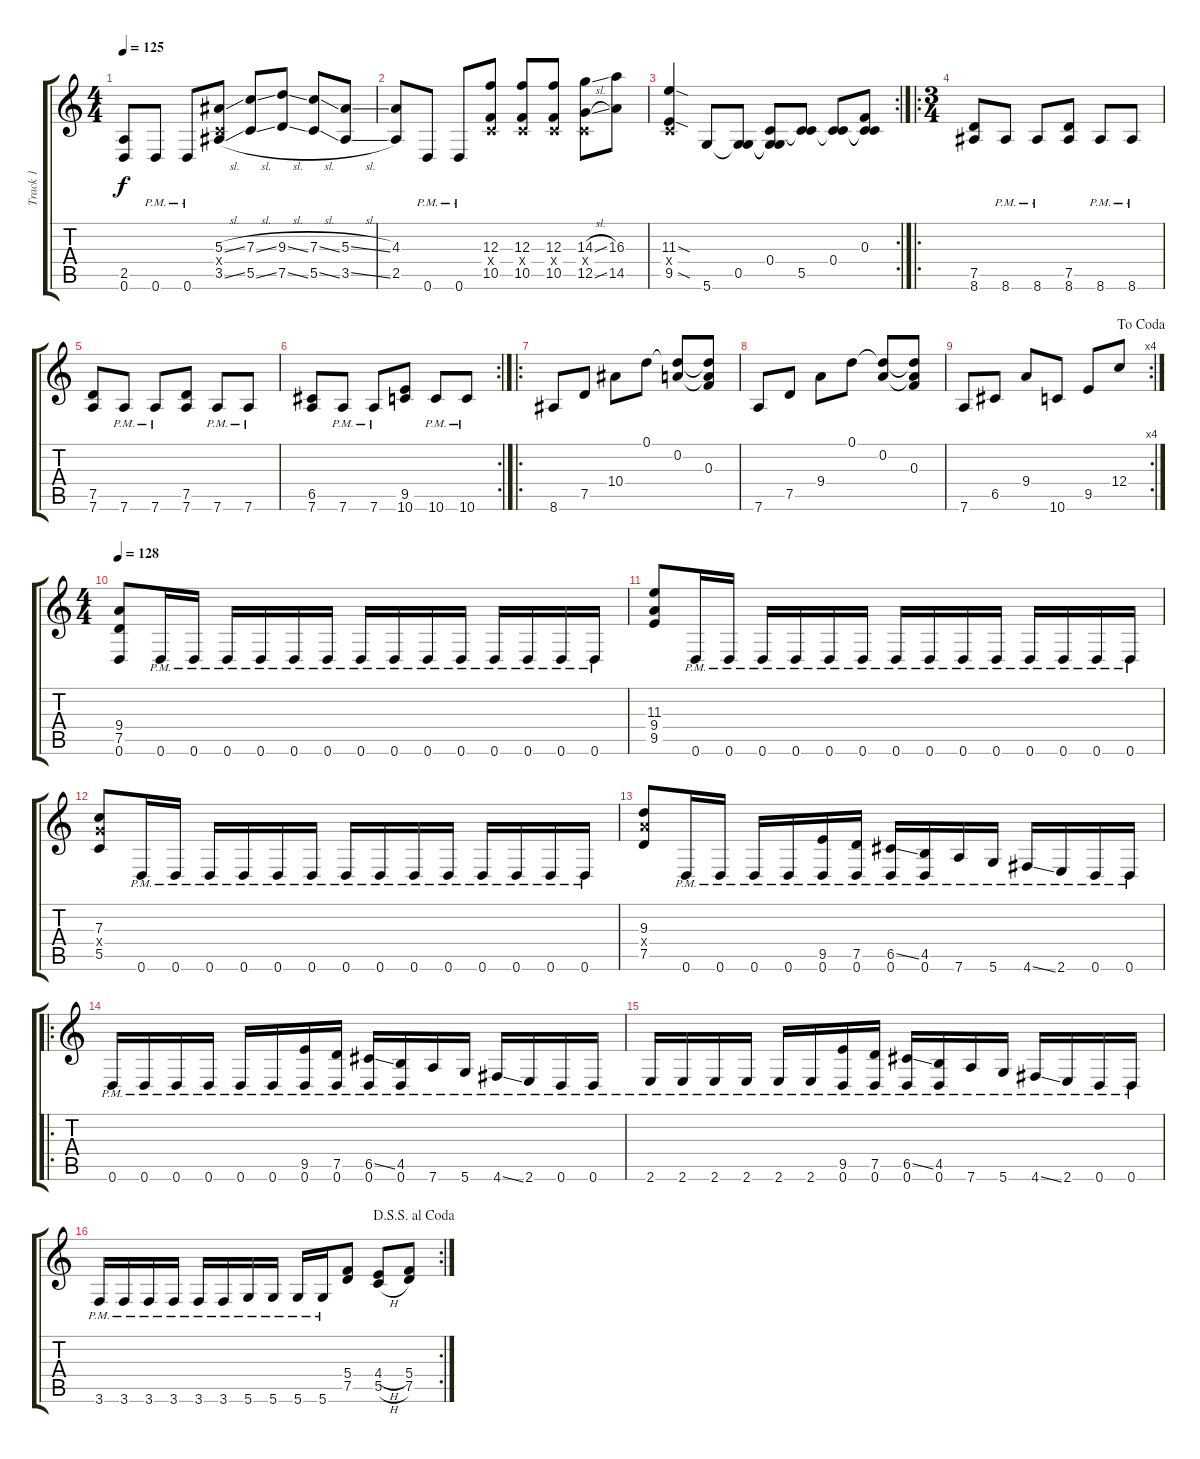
\track ("Track 1" "Track 1") {instrument distortionguitar}
\staff {score tabs}
\tuning (D4 A3 F3 C3 G2 D2) {hide}
\ts (4 4)
\tempo 125
\clef g2
\ks c
(2.5 0.6).8{dy f} 0.6{pm}.8 0.6{pm}.8 (5.3{sl} 0.4{x} 3.5{sl}).8 (7.3{sl} 5.5{sl}).8 (9.3{sl} 7.5{sl}).8 (7.3{sl} 5.5{sl}).8 (5.3{sl} 3.5{sl}).8 |
(4.3 2.5).8 0.6{pm}.8 0.6{pm}.8 (12.3 0.4{x} 10.5).8 (12.3 0.4{x} 10.5).8 (12.3 0.4{x} 10.5).8 (14.3{sl} 0.4{x} 12.5{sl}).8 (16.3 14.5).8 |
\rc 2
(11.3{sod} 0.4{x} 9.5{sod}).4 5.6.8 (0.5 5.6{t}).8 (0.4 0.5{t} 5.6{t}).8 (0.4{t} 5.5).8 (0.4 5.5{t}).8 (0.3 0.4{t} 5.5{t}).8 |
\ro
\ts (3 4)
(7.5 8.6).8 8.6{pm}.8 8.6{pm}.8 (7.5 8.6).8 8.6{pm}.8 8.6{pm}.8 |
(7.5 7.6).8 7.6{pm}.8 7.6{pm}.8 (7.5 7.6).8 7.6{pm}.8 7.6{pm}.8 |
\rc 2
(6.5 7.6).8 7.6{pm}.8 7.6{pm}.8 (9.5 10.6).8 10.6{pm}.8 10.6{pm}.8 |
\ro
8.6.8 7.5.8 10.4.8 0.1.8 (0.1{t} 0.2).8 (0.1{t} 0.2{t} 0.3).8 |
7.6.8 7.5.8 9.4.8 0.1.8 (0.1{t} 0.2).8 (0.1{t} 0.2{t} 0.3).8 |
\rc 4
\jump dacoda
7.6.8 6.5.8 9.4.8 10.6.8 9.5.8 12.4.8 |
\ts (4 4)
\tempo 128
(9.4 7.5 0.6).8 0.6{pm}.16 0.6{pm}.16 0.6{pm}.16 0.6{pm}.16 0.6{pm}.16 0.6{pm}.16 0.6{pm}.16 0.6{pm}.16 0.6{pm}.16 0.6{pm}.16 0.6{pm}.16 0.6{pm}.16 0.6{pm}.16 0.6{pm}.16 |
(11.3 9.4 9.5).8 0.6{pm}.16 0.6{pm}.16 0.6{pm}.16 0.6{pm}.16 0.6{pm}.16 0.6{pm}.16 0.6{pm}.16 0.6{pm}.16 0.6{pm}.16 0.6{pm}.16 0.6{pm}.16 0.6{pm}.16 0.6{pm}.16 0.6{pm}.16 |
(7.3 7.4{x} 5.5).8 0.6{pm}.16 0.6{pm}.16 0.6{pm}.16 0.6{pm}.16 0.6{pm}.16 0.6{pm}.16 0.6{pm}.16 0.6{pm}.16 0.6{pm}.16 0.6{pm}.16 0.6{pm}.16 0.6{pm}.16 0.6{pm}.16 0.6{pm}.16 |
(9.3 9.4{x} 7.5).8 0.6{pm}.16 0.6{pm}.16 0.6{pm}.16 0.6{pm}.16 (9.5 0.6{pm}).16 (7.5 0.6{pm}).16 (6.5{ss} 0.6{pm}).16 (4.5 0.6{pm}).16 7.6{pm}.16 5.6{pm}.16 4.6{ss pm}.16 2.6{pm}.16 0.6{pm}.16 0.6{pm}.16 |
\ro
0.6{pm}.16 0.6{pm}.16 0.6{pm}.16 0.6{pm}.16 0.6{pm}.16 0.6{pm}.16 (9.5 0.6{pm}).16 (7.5 0.6{pm}).16 (6.5{ss} 0.6{pm}).16 (4.5 0.6{pm}).16 7.6{pm}.16 5.6{pm}.16 4.6{ss pm}.16 2.6{pm}.16 0.6{pm}.16 0.6{pm}.16 |
2.6{pm}.16 2.6{pm}.16 2.6{pm}.16 2.6{pm}.16 2.6{pm}.16 2.6{pm}.16 (9.5 0.6{pm}).16 (7.5 0.6{pm}).16 (6.5{ss} 0.6{pm}).16 (4.5 0.6{pm}).16 7.6{pm}.16 5.6{pm}.16 4.6{ss pm}.16 2.6{pm}.16 0.6{pm}.16 0.6{pm}.16 |
\rc 2
\jump dalsegnosegnoalcoda
3.6{pm}.16 3.6{pm}.16 3.6{pm}.16 3.6{pm}.16 3.6{pm}.16 3.6{pm}.16 5.6{pm}.16 5.6{pm}.16 5.6{pm}.16 5.6{pm}.16 (5.4 7.5).8 (4.4{h} 5.5{h}).8 (5.4 7.5).8
